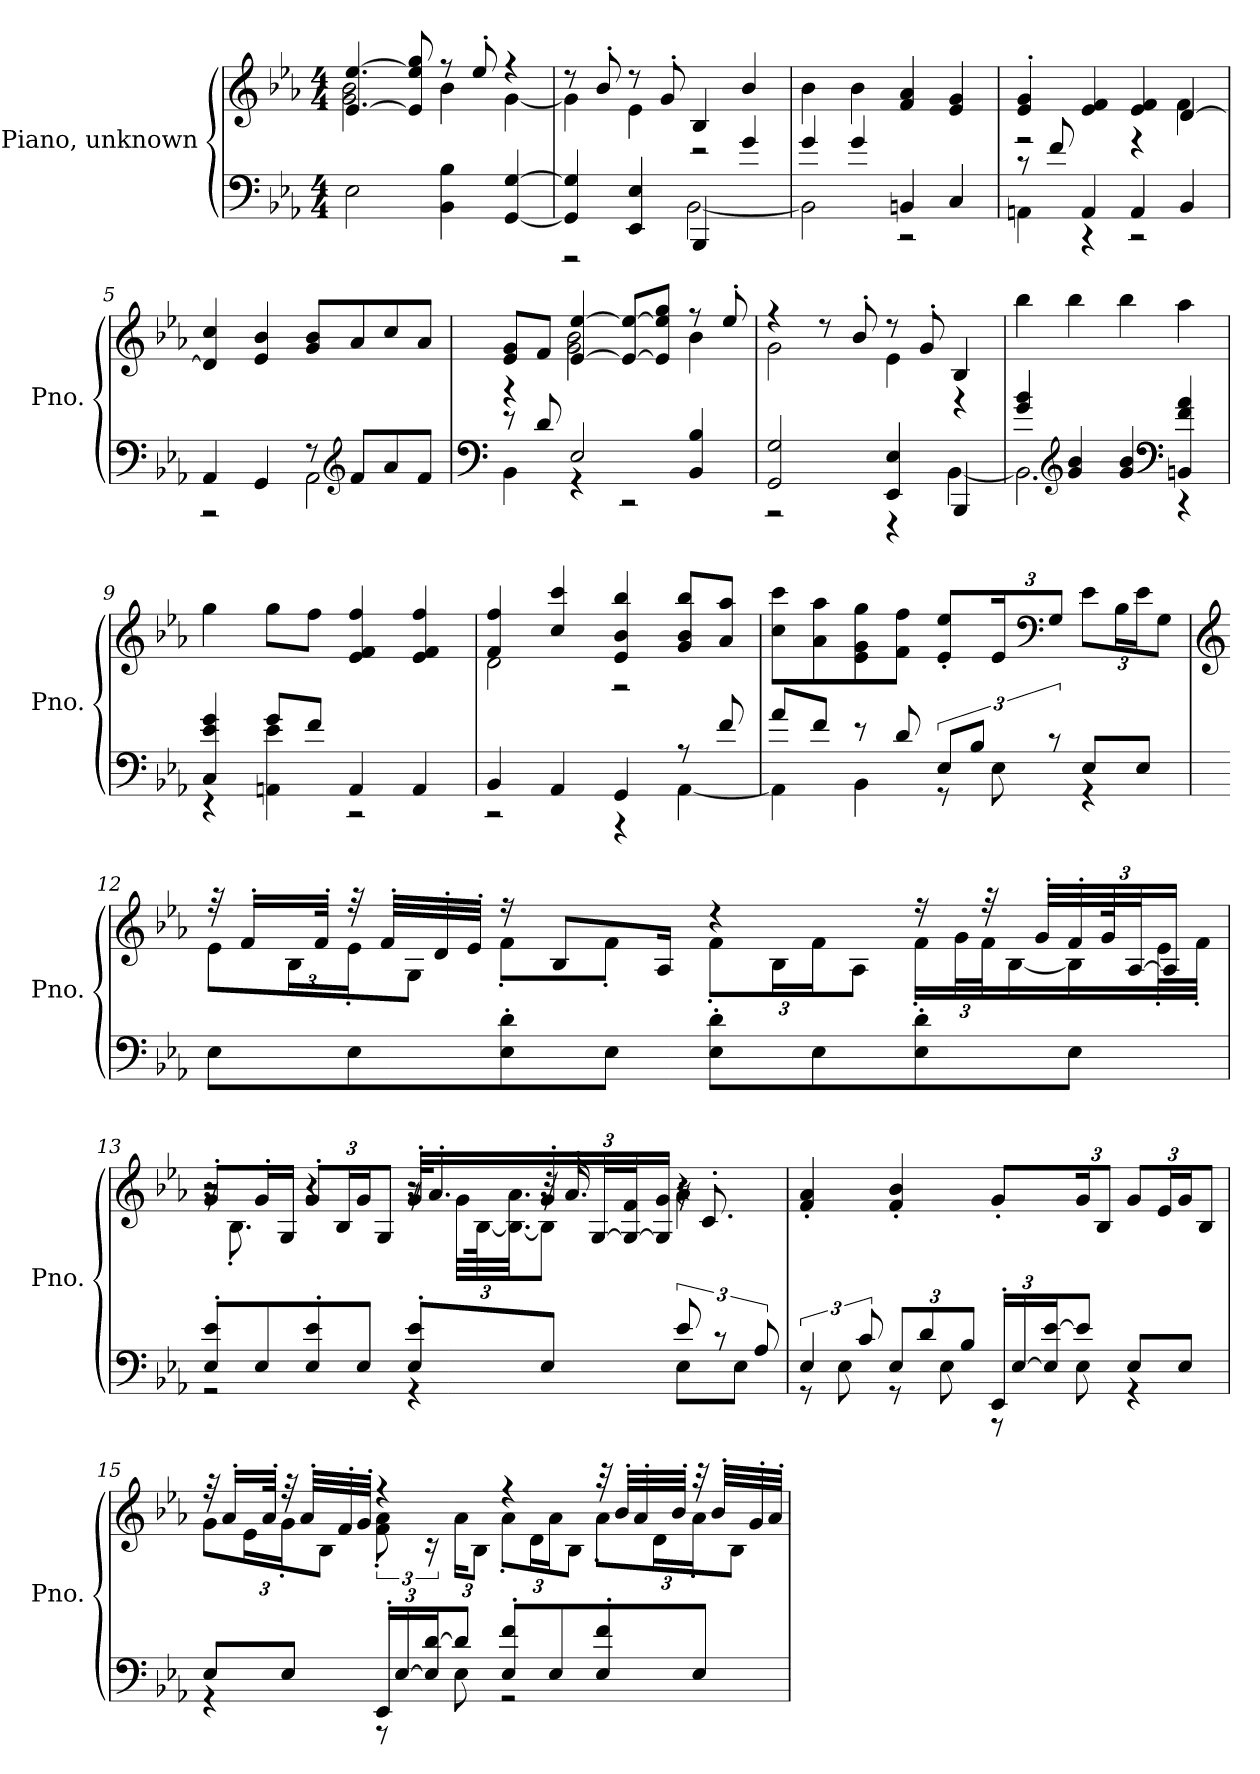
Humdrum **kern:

**kern	**kern
*part1	*part1
*staff2	*staff1
*I"Piano, unknown	*
*I'Pno.	*
*clefF4	*clefG2
*k[b-e-a-]	*k[b-e-a-]
*M4/4	*M4/4
*MM120	*MM120
=1	=1
*	*^
2E-\	[4.e-/ [4.ee-/	2g\ 2b-\
.	8e-/] 8ee-/] 8gg/	.
4BB-\ 4B-\	8r	4b-\
.	8ee-'/	.
[4GG/ [4G/	4r	[4g\
=2	=2	=2
*^	*	*
4GG/] 4G/]	2r	8r	4g\]
.	.	8b-'/	.
4EE-/ 4E-/	.	8r	4e-\
.	.	8g'/	.
4BBB-/	[2BB-\	4B-/	2r
4g/	.	4b-/	.
*	*	*v	*v
=3	=3	=3
4g/	2BB-\]	4b-\
4g/	.	4b-\
4BBn/	2r	4f/ 4a-/
4C/	.	4e-/ 4g/
=4	=4	=4
*	*	*^
8r	4AAn\	4e-/' 4g/'	2r
8f/	.	.	.
4AA/	4r	4e-/ 4f/	.
4AA/	2r	4e-/ 4f/	4r
4BB-/	.	[4d/	4f\
*	*	*v	*v
=5	=5	=5
4AA-/	2r	4d/] 4cc/
4GG/	.	4e-/ 4b-/
8r	2AA-\	8g/ 8b-/L
*clefG2	*	*
8f/L	.	8a-/
8a-/	.	8cc/
8f/J	.	8a-/J
!!LO:LB:g=z
=6	=6	=6
*clefF4	*	*
*	*	*^
8r	4BB-\	8e-/ 8g/L	4r
8d/	.	8f/J	.
2E-/	4r	[4e-/ [4ee-/	2g\ 2b-\
.	2r	8e-/_ 8ee-/_L	.
.	.	8e-/] 8ee-/] 8gg/J	.
4BB-/ 4B-/	.	8r	4b-\
.	.	8ee-'/	.
=7	=7	=7	=7
2GG/ 2G/	2r	4r	2g\
.	.	8r	.
.	.	8b-'/	.
4EE-/ 4E-/	4r	8r	4e-\
.	.	8g'/	.
4BBB-/	[4BB-\	4B-/	4r
*	*	*v	*v
=8	=8	=8
4g/ 4b-/	2.BB-\]	4bb-\
*clefG2	*	*
4g/ 4b-/	.	4bb-\
4g/ 4b-/	.	4bb-\
*clefF4	*	*
4BBn/ 4f/ 4a-/	4r	4aa-\
=9	=9	=9
4C/ 4e-/ 4g/	4r	4gg\
8g/L	4AAn\ 4e-\	8gg\L
8f/J	.	8ff\J
4AA/	2r	4e-/ 4f/ 4ff/
4AA/	.	4e-/ 4f/ 4ff/
!!LO:LB:g=z
=10	=10	=10
*	*	*^
4BB-/	2r	4f/ 4ff/	2d\
4AA-/	.	4cc/ 4ccc/	.
4GG/	4r	4e-/ 4b-/ 4bb-/	2r
8r	[4AA-\	8g/ 8b-/ 8bb-/L	.
8f/	.	8a-/ 8aa-/J	.
*	*	*v	*v
=11	=11	=11
8a-/L	4AA-\]	8cc\ 8ccc\L
8f/J	.	8a-\ 8aa-\
8r	4BB-\	8e-\ 8g\ 8gg\
8d/	.	8f\ 8ff\J
12E-/L	8r	8e-/' 8ee-/'L
12B-/J	.	.
*	*	*Xbrackettup
.	8E-\	24e-/K
*	*	*clefF4
12r	.	12G/J
8E-/L	4r	12e-\L
.	.	24B-\L
8E-/J	.	24e-\J
.	.	12G\J
*v	*v	*
!!LO:LB:g=z
=12	=12
*	*clefG2
*	*^
8E-\L	32r	12e-\L
.	16f'/LL	.
.	.	24B-\L
.	32f'/JJk	.
8E-\	32r	24e-'\J
.	32f'/LLL	.
.	.	12G\J
.	32d'/	.
.	32e-'/JJJ	.
8E-\' 8d\'	16r	8f'\L
.	8B-/L	.
8E-\J	.	8f'\J
.	16A-/Jk	.
8E-\' 8d\'L	4r	12f'\L
.	.	24B-\L
8E-\	.	24f\J
.	.	12A-\J
8E-\' 8d\'	16r	24f'\LL
.	.	48g\L
.	32r	48f\J
.	.	[24B-\
.	32g'/LLL	.
8E-\J	32f'/	16B-\]
.	96g/K	.
.	[48A-/J	.
.	16A-/JJ]	32e-'\L
.	.	32f'\JJJ
!!LO:LB:g=z
=13	=13	=13
*^	*	*^
8E-/' 8e-/'L	2r	2r	16r	8g'/L
.	.	.	8.B-'\	.
8E-/	.	.	.	16g'/L
.	.	.	.	16G/JJ
8E-/' 8e-/'	.	.	4r	12g'/L
.	.	.	.	24B-/L
8E-/J	.	.	.	24g/J
.	.	.	.	12G/J
8E-/' 8e-/'L	4r	8r	16r	32g'/KLL
.	.	.	.	16.a-'/
.	.	.	48g\LLL	.
.	.	.	[96B-\K	.
.	.	.	48.B-\_ 48.a-\JJ	.
8E-/J	.	32r	8B-\J]	24g'/
.	.	16.a-'/	.	.
.	.	.	.	[48G/L
.	.	.	.	48G/_ 48f/J
.	.	.	.	24G/] 24g/JJ
12e-/	8E-\L	4r	4a-\	16r
.	.	.	.	8.c'/
12r	.	.	.	.
.	8E-\J	.	.	.
12A-/	.	.	.	.
*	*	*v	*v	*v
=14	=14	=14
6E-/	8r	4f/' 4a-/'
.	8E-\	.
12c/	.	.
*Xbrackettup	*	*
12E-/L	8r	4f/' 4b-/'
12d/	.	.
.	8E-\	.
12B-/J	.	.
24EE-'/LL	8r	8g'/L
[24E-/	.	.
24E-/] [24e-/J	.	.
8e-/J]	8E-\	24g/K
.	.	12B-/J
8E-/L	4r	12g/L
.	.	24e-/L
8E-/J	.	24g/J
.	.	12B-/J
!!LO:LB:g=z
=15	=15	=15
*	*	*^
8E-/L	4r	32r	12g\L
.	.	16a-'/LL	.
.	.	.	24e-\L
.	.	32a-'/JJk	.
8E-/J	.	32r	24g'\J
.	.	32a-'/LLL	.
.	.	.	12B-\J
.	.	32f'/	.
.	.	32g'/JJJ	.
*	*	*	*brackettup
24EE-'/LL	8r	4r	12f\' 12a-\'
[24E-/	.	.	.
24E-/] [24d/J	.	.	24r
8d/J]	8E-\	.	24a-\KL
.	.	.	12B-\J
*	*	*	*Xbrackettup
8E-/' 8f/'L	2r	4r	12a-'\L
.	.	.	24d\L
8E-/	.	.	24a-\J
.	.	.	12B-\J
8E-/' 8f/'	.	32r	12a-'\L
.	.	32b-'/LLL	.
.	.	32a-'/	.
.	.	.	24d\L
.	.	32b-'/JJJ	.
8E-/J	.	32r	24a-'\J
.	.	32b-'/LLL	.
.	.	.	12B-\J
.	.	32g'/	.
.	.	32a-'/JJJ	.
*v	*v	*	*
*	*v	*v
=	=
*-	*-
